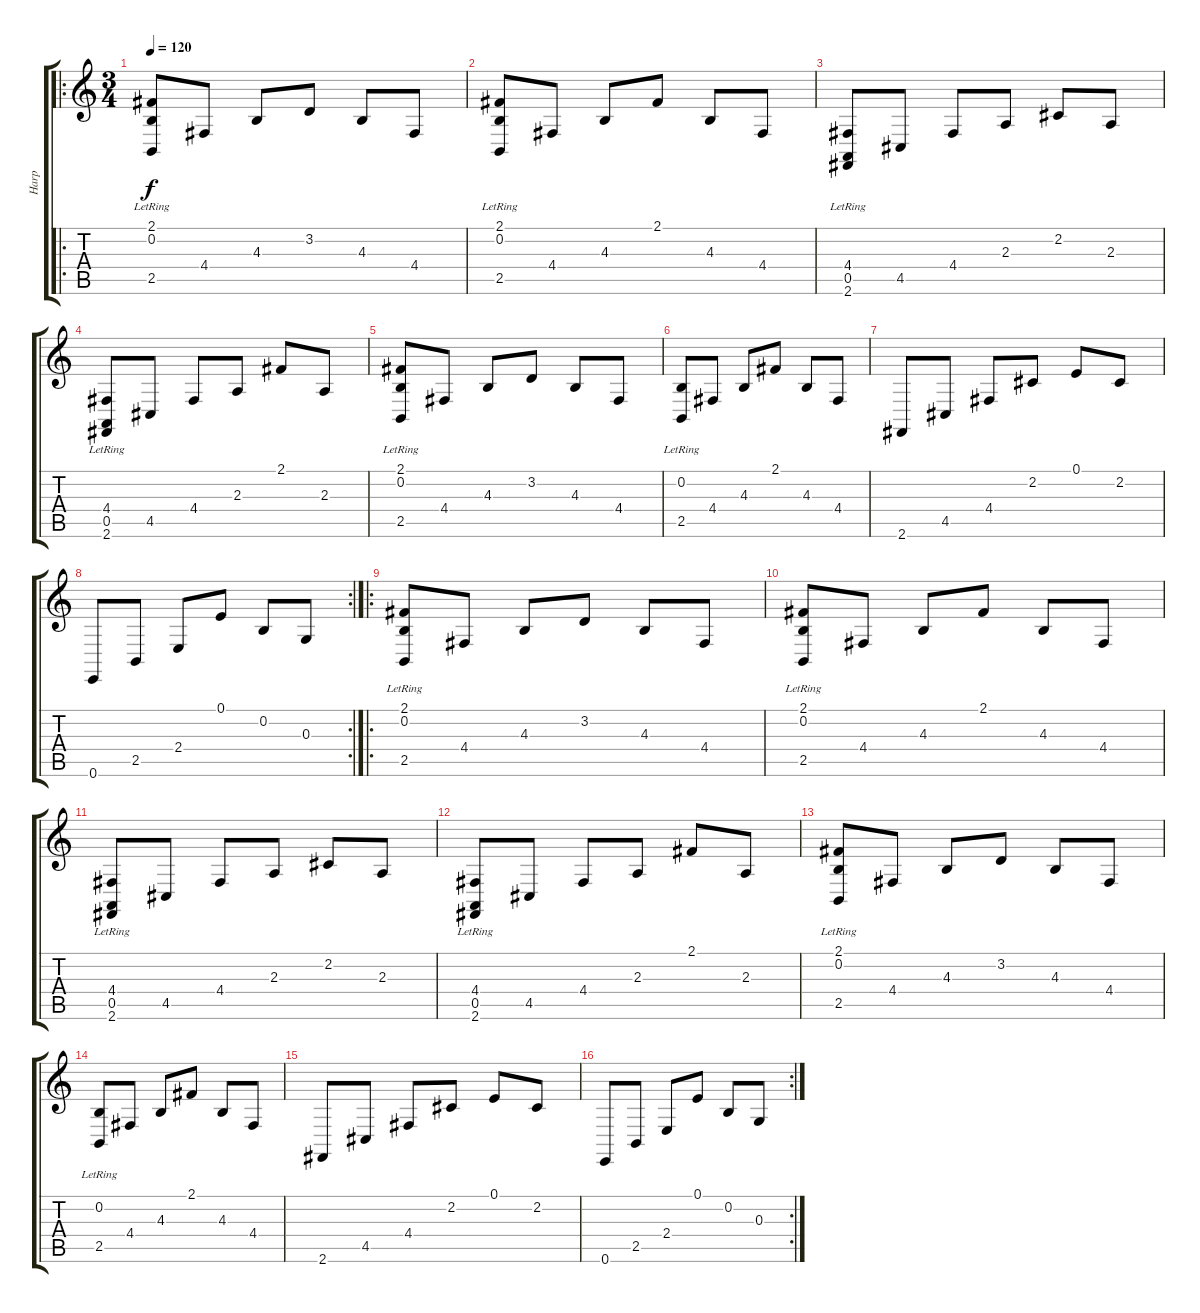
\track ("Harp" "Harp") {instrument orchestralharp}
\staff {score tabs}
\tuning (E4 B3 G3 D3 A2 E2) {hide}
\ro
\ts (3 4)
\tempo 120
\clef g2
\ks c
(2.1 0.2 2.5{lr}).8{dy f} 4.4.8 4.3.8 3.2.8 4.3.8 4.4.8 |
(2.1 0.2 2.5{lr}).8 4.4.8 4.3.8 2.1.8 4.3.8 4.4.8 |
(4.4 0.5 2.6{lr}).8 4.5.8 4.4.8 2.3.8 2.2.8 2.3.8 |
(4.4 0.5 2.6{lr}).8 4.5.8 4.4.8 2.3.8 2.1.8 2.3.8 |
(2.1 0.2 2.5{lr}).8 4.4.8 4.3.8 3.2.8 4.3.8 4.4.8 |
(0.2 2.5{lr}).8 4.4.8 4.3.8 2.1.8 4.3.8 4.4.8 |
2.6.8 4.5.8 4.4.8 2.2.8 0.1.8 2.2.8 |
\rc 2
0.6.8 2.5.8 2.4.8 0.1.8 0.2.8 0.3.8 |
\ro
(2.1 0.2 2.5{lr}).8 4.4.8 4.3.8 3.2.8 4.3.8 4.4.8 |
(2.1 0.2 2.5{lr}).8 4.4.8 4.3.8 2.1.8 4.3.8 4.4.8 |
(4.4 0.5 2.6{lr}).8 4.5.8 4.4.8 2.3.8 2.2.8 2.3.8 |
(4.4 0.5 2.6{lr}).8 4.5.8 4.4.8 2.3.8 2.1.8 2.3.8 |
(2.1 0.2 2.5{lr}).8 4.4.8 4.3.8 3.2.8 4.3.8 4.4.8 |
(0.2 2.5{lr}).8 4.4.8 4.3.8 2.1.8 4.3.8 4.4.8 |
2.6.8 4.5.8 4.4.8 2.2.8 0.1.8 2.2.8 |
\rc 2
0.6.8 2.5.8 2.4.8 0.1.8 0.2.8 0.3.8
